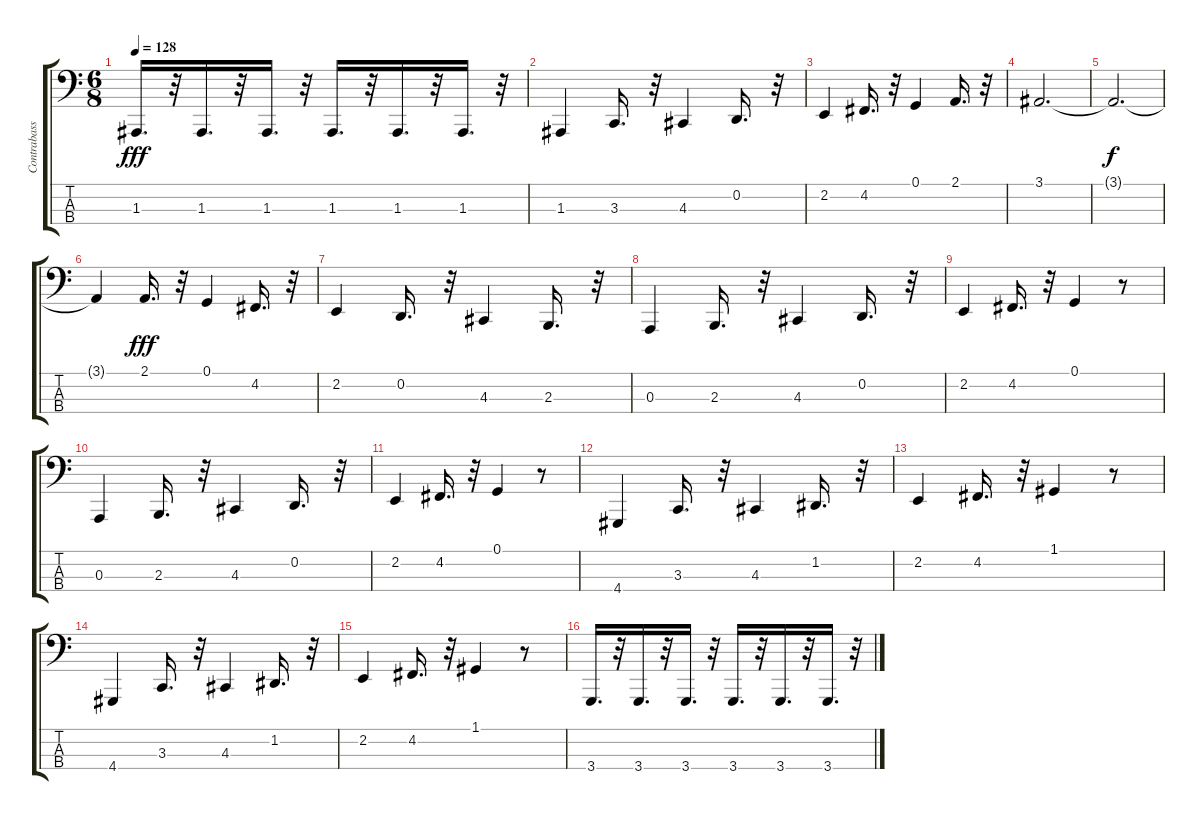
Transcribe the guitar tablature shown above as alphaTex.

\track ("Contrabasses" "Contrabass") {instrument pizzicatostrings}
\staff {score tabs}
\tuning (G2 D2 A1 E1) {hide}
\ts (6 8)
\tempo 128
\clef f4
\ks c
1.3.16{d dy fff} r.32 1.3.16{d} r.32 1.3.16{d} r.32 1.3.16{d} r.32 1.3.16{d} r.32 1.3.16{d} r.32 |
1.3.4 3.3.16{d} r.32 4.3.4 0.2.16{d} r.32 |
2.2.4 4.2.16{d} r.32 0.1.4 2.1.16{d} r.32 |
3.1.2{d} |
3.1{t}.2{d dy f} |
3.1{t}.4 2.1.16{d dy fff} r.32 0.1.4 4.2.16{d} r.32 |
2.2.4 0.2.16{d} r.32 4.3.4 2.3.16{d} r.32 |
0.3.4 2.3.16{d} r.32 4.3.4 0.2.16{d} r.32 |
2.2.4 4.2.16{d} r.32 0.1.4 r.8 |
0.3.4 2.3.16{d} r.32 4.3.4 0.2.16{d} r.32 |
2.2.4 4.2.16{d} r.32 0.1.4 r.8 |
4.4.4 3.3.16{d} r.32 4.3.4 1.2.16{d} r.32 |
2.2.4 4.2.16{d} r.32 1.1.4 r.8 |
4.4.4 3.3.16{d} r.32 4.3.4 1.2.16{d} r.32 |
2.2.4 4.2.16{d} r.32 1.1.4 r.8 |
3.4.16{d} r.32 3.4.16{d} r.32 3.4.16{d} r.32 3.4.16{d} r.32 3.4.16{d} r.32 3.4.16{d} r.32
